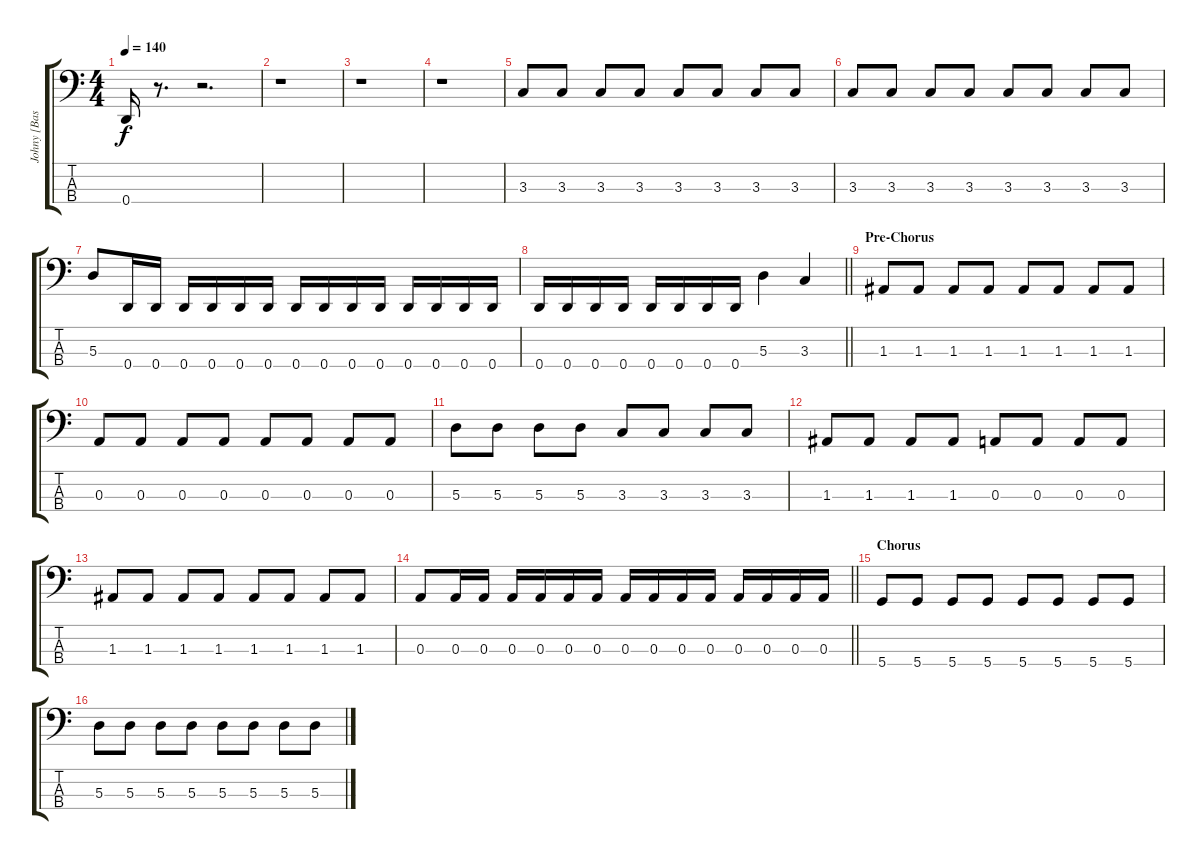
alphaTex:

\track ("Johny [Bass]" "Johny [Bas") {instrument electricbasspick}
\staff {score tabs}
\tuning (G2 D2 A1 D1) {hide}
\ts (4 4)
\tempo 140
\clef f4
\ks c
0.4.16{dy f} r.8{d} r.2{d} |
r.1 |
r.1 |
r.1 |
3.3.8 3.3.8 3.3.8 3.3.8 3.3.8 3.3.8 3.3.8 3.3.8 |
3.3.8 3.3.8 3.3.8 3.3.8 3.3.8 3.3.8 3.3.8 3.3.8 |
5.3.8 0.4.16 0.4.16 0.4.16 0.4.16 0.4.16 0.4.16 0.4.16 0.4.16 0.4.16 0.4.16 0.4.16 0.4.16 0.4.16 0.4.16 |
\barLineRight lightlight
0.4.16 0.4.16 0.4.16 0.4.16 0.4.16 0.4.16 0.4.16 0.4.16 5.3.4 3.3.4 |
\section ("" "Pre-Chorus")
1.3.8 1.3.8 1.3.8 1.3.8 1.3.8 1.3.8 1.3.8 1.3.8 |
0.3.8 0.3.8 0.3.8 0.3.8 0.3.8 0.3.8 0.3.8 0.3.8 |
5.3.8 5.3.8 5.3.8 5.3.8 3.3.8 3.3.8 3.3.8 3.3.8 |
1.3.8 1.3.8 1.3.8 1.3.8 0.3.8 0.3.8 0.3.8 0.3.8 |
1.3.8 1.3.8 1.3.8 1.3.8 1.3.8 1.3.8 1.3.8 1.3.8 |
\barLineRight lightlight
0.3.8 0.3.16 0.3.16 0.3.16 0.3.16 0.3.16 0.3.16 0.3.16 0.3.16 0.3.16 0.3.16 0.3.16 0.3.16 0.3.16 0.3.16 |
\section ("" "Chorus")
5.4.8 5.4.8 5.4.8 5.4.8 5.4.8 5.4.8 5.4.8 5.4.8 |
5.3.8 5.3.8 5.3.8 5.3.8 5.3.8 5.3.8 5.3.8 5.3.8
